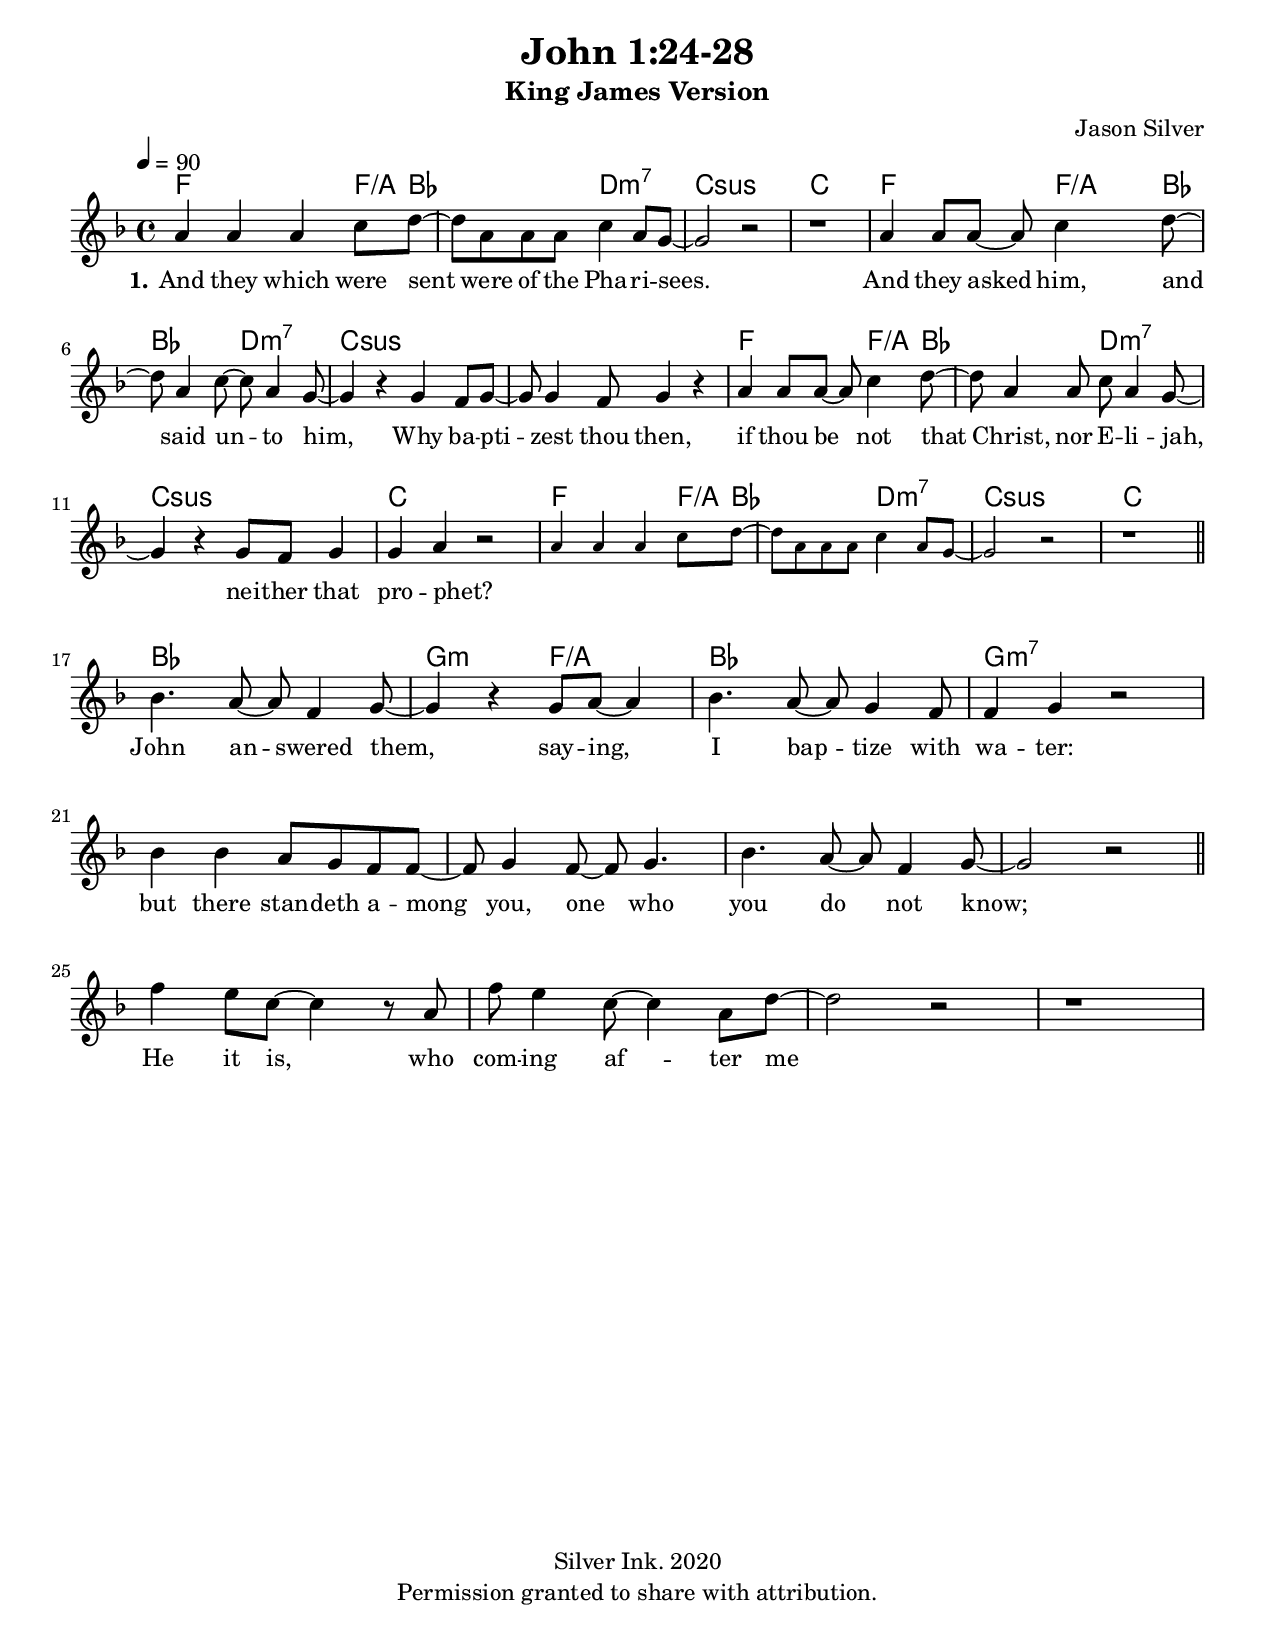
\language "english"
\version "2.18.2"
#(define (line-break-every-nth-engraver bars-per-line)
  (lambda (context)
     (make-engraver
       (acknowledgers ((paper-column-interface engraver grob source-engraver)
         (let ((current-bar (ly:context-property context 'currentBarNumber)))
           (if (= (remainder current-bar bars-per-line) 1)
               (if (eq? #t (ly:grob-property grob 'non-musical))
                   (set! (ly:grob-property grob 'line-break-permission) 'force)
                   (set! (ly:grob-property grob 'line-break-permission)
'())))))))))

\header {
  title = "John 1:24-28"
  subtitle = "King James Version"
  poet = ""
  composer = "Jason Silver"
  arranger = ""
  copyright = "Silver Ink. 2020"
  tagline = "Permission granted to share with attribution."
}
\paper {
  top-margin = #10
  bottom-margin = #4
  right-margin = #12
  left-margin = #12
  indent = #0
  %min-systems-per-page = 9 % this allows you t o squish line spacing

  % the distance between two systems in the same score:
  system-system-spacing = #'((basic-distance . 15 ) (minimum-distance . 0) (padding . 2 ) (stretchability . 150))
  % the distance between the last system of a score and the first system of the score that follows it, when no (title or top-level) markup exists between them:
  score-system-spacing = #'((basic-distance . 0) (minimum-distance . 0) (padding . 0) (stretchability . 0))
  % the distance between a (title or top-level) markup and the system that follows it:
  markup-system-spacing = #'((basic-distance . 0) (padding . 0) (stretchability . 0))
  % the distance between the last system of a score and the (title or top-level) markup that follows it:
  score-markup-spacing = #'((basic-distance . 0) (padding . 0) (stretchability . 0))
  % the distance between two (title or top-level) markups:
  markup-markup-spacing = #'((basic-distance . 0) (padding . 0))
  % the distance from the top of the printable area (i.e. the bottom of the top margin) to the first system on a page, when there is no (title or top-level) markup between the two:
  top-system-spacing = #'((basic-distance . 0) (minimum-distance . 0) (padding . 0))
  % the distance from the top of the printable area (i.e. the bottom of the top margin) to the first (title or top-level) markup on a page, when there is no system between the two:
  top-markup-spacing = #'((basic-distance . 0) (minimum-distance . 0) (padding . 0))
  % the distance from the last system or top-level markup on a page to the bottom of the printable area (i.e. the top of the bottom margin):
  last-bottom-spacing = #'((basic-distance . 0 ) (minimum-distance . 0) (padding . 0) (stretchability . 0))

  paper-width = 21.59\cm
  paper-height = 27.94\cm
}
slashOn = {
  \override Rest #'stencil = #ly:percent-repeat-item-interface::beat-slash
  \override Rest #'thickness = #'0.48
  \override Rest #'slope = #'1.2
  \override Rest #'Y-offset = #'-.0
}
slashOff = {
  \revert Rest #'stencil
}
LyricFontSize = #.5
lyricNote = {
  % use \once \set melismaBusyProperties = #'(tieMelismaBusy) on the tie where the note sits
  \once \override Lyrics.LyricText.font-shape = #'italic
  \once \override Lyrics.LyricText.font-size = #.2
  \once \override LyricText.self-alignment-X = #LEFT
}
lyricNotePlacement = {
	\once \override NoteHead.stencil = #ly:text-interface::print
	\once \override NoteHead.text = \markup \musicglyph #"rests.2"
	\once  \hide Stem
}
sectionTitle = #(define-music-function
    (parser location theTitle)
    (string?)
    #{
    \mark \markup { \large \bold \concat { "            " #theTitle } }
    #}
)
chExceptionMusic = {
  <c d e g>1-\markup { "2" } % notate as 1.2.3.5
  <c f g>1-\markup {"sus"}
  <c a d g>1-\markup { "m2" } % 1.6.2.
  <c e g d'>1-\markup { \super "add9" } % 1.3.5.9
  <c ef g d'>1-\markup { "m" \super "add9" } % 1.3.5.9
}
chExceptions = #(append (sequential-music-to-chord-exceptions chExceptionMusic #t) ignatzekExceptions)
chordNames = \chordmode {
  \set chordNameExceptions = #chExceptions
  \set chordChanges = ##t % ##t(true) or ##f(false)
  \set Staff.midiInstrument = #"string ensemble 1"
  f2. f8:/a bf~bf2 d:m7 c1:sus4 c 
  f2 f8 f:/a f:/a bf~bf2 d:m7 c1:sus4 c:sus4 
  f2 f8 f4:/a bf8~bf2 d:m7 c1:sus4 c 
  f2. f8:/a bf~bf2 d:m7 c1:sus4 c 
  bf1 g2:m f:/a bf1 g:m7
}
melody = \relative c''{
    \set Staff.midiInstrument = #"piano"
    %           \set melismaBusyProperties = #'()
    \time 4/4
    \key f  \major
    \clef treble
    \tempo 4 = 90
    %\set melismaBusyProperties = #'()
    %\unset melismaBusyProperties
	a4 a a c8 d~d a a a c4 a8 g~g2 r2 r1
	a4 a8 a~a c4 d8~d a4 c8~c a4 g8~g4 r4 g f8 g~g g4 f8 g4 r4
	a4 a8 a~a c4 d8~d a4 a8 c a4 g8~g4 r4 g8 f8 g4 g a r2
  \tiny a4 a a c8 d~d a a a c4 a8 g~g2 r2 r1 \normalsize
  \bar "||" \break
	bf4. a8~a f4 g8~g4 r4 g8 a~a4 bf4. a8~a g4 f8 f4 g4 r2
	bf4 bf a8 g f f~f g4 f8~f g4. bf4. a8~a f4 g8~g2 r2 
  \bar "||" \break
  f'4 e8 c~c4 r8 a f'8 e4 c8~c4 a8 d~d2 r2 r1
}
nothing = \lyricmode {}
verseone = \lyricmode {
    \override LyricText #'font-size = \LyricFontSize
    \set stanza = "1."
	
	And they which were sent were of the Pha -- ri -- sees.
	And they asked him, and said un -- to him, Why ba -- pti -- zest thou then,
	if thou be not that Christ, nor E -- li -- jah, nei -- ther that pro -- phet?
  _ _ _ _ _ _ _ _ _ _ _
	John an -- swered them,   say -- ing, I  bap -- tize with wa -- ter:  
	but there stan -- deth a -- mong you, one who you do not know;

  He it is, who com -- ing af -- ter me 
  is pre -- ferred be -- fore me, whose shoe bu -- ckle
%	I am not wor -- thy to un -- loose.

%	These things were done in Beth -- a -- ba -- ra beyond Jor -- dan, where John was bap -- ti -- zing.
}
versetwo = \lyricmode {
    \override LyricText #'font-size = \LyricFontSize
    \set stanza = "2."
}
versethree = \lyricmode {
    \override LyricText #'font-size = \LyricFontSize
    \set stanza = "3."

}
versefour = \lyricmode {
    \override LyricText #'font-size = \LyricFontSize
}
versefive = \lyricmode {
	\override LyricText #'font-size = \LyricFontSize
}
versesix = \lyricmode {
	\override LyricText #'font-size = \LyricFontSize
}
verseseven = \lyricmode {
	\override LyricText #'font-size = \LyricFontSize
}
verseeight = \lyricmode {
}
\score {
	<<
		\new ChordNames  \with {midiInstrument = #"piano"} {
			\chordNames
		}
		\new Staff
		<<
			\new Voice = "one" {
				\melody
			}
			\addlyrics {
				\verseone
			}
			\addlyrics {
				\versetwo
			}
			\addlyrics {
				\versethree
			}
			\addlyrics {
				\versefour
			}
			\addlyrics {
				\versefive
			}
			\addlyrics {
				\versesix
			}
			\addlyrics {
				\verseseven
			}
			\addlyrics {
				\verseeight
			}
			>>
	>>
	\layout {
		#(layout-set-staff-size 20)
		\context {
			\Score
			% \override NonMusicalPaperColumn #'line-break-permission = ##f
			%\consists #(line-break-every-nth-engraver 4)
		}
	}
	\midi { }
}
